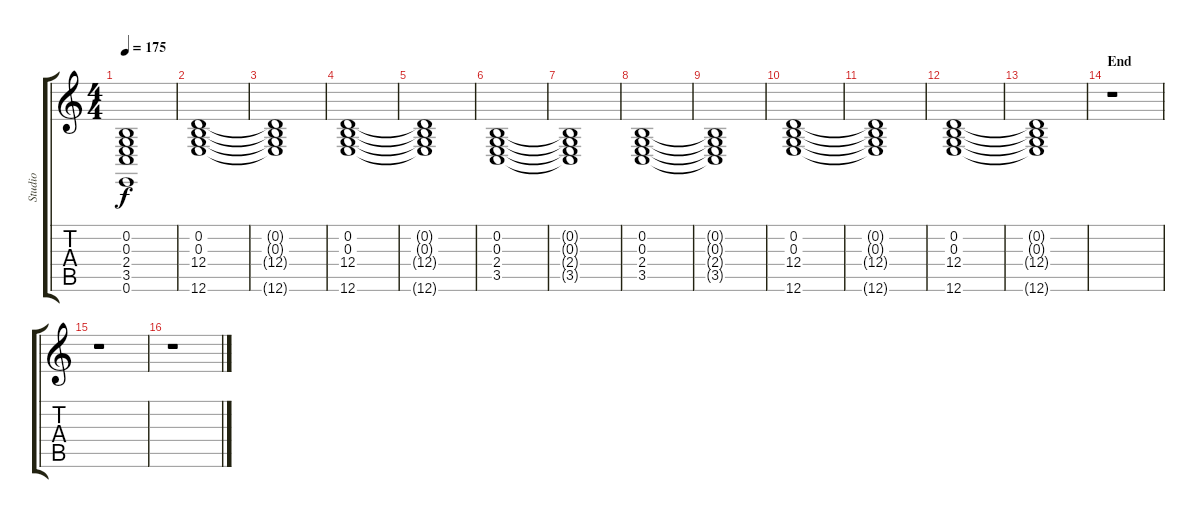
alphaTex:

\track ("Studio" "Studio") {mute instrument acousticgrandpiano}
\staff {score tabs}
\tuning (E4 B3 G3 D3 A2 E2) {hide}
\ts (4 4)
\tempo 175
\clef g2
\ks c
(0.2{t} 0.3{t} 2.4{t} 3.5{t} 0.6).1{dy f} |
(0.2 0.3 12.4 12.6).1 |
(0.2{t} 0.3{t} 12.4{t} 12.6{t}).1 |
(0.2 0.3 12.4 12.6).1 |
(0.2{t} 0.3{t} 12.4{t} 12.6{t}).1 |
(0.2 0.3 2.4 3.5).1 |
(0.2{t} 0.3{t} 2.4{t} 3.5{t}).1 |
(0.2 0.3 2.4 3.5).1 |
(0.2{t} 0.3{t} 2.4{t} 3.5{t}).1 |
(0.2 0.3 12.4 12.6).1 |
(0.2{t} 0.3{t} 12.4{t} 12.6{t}).1 |
(0.2 0.3 12.4 12.6).1 |
(0.2{t} 0.3{t} 12.4{t} 12.6{t}).1 |
\section ("" "End")
r.1 |
r.1 |
r.1
